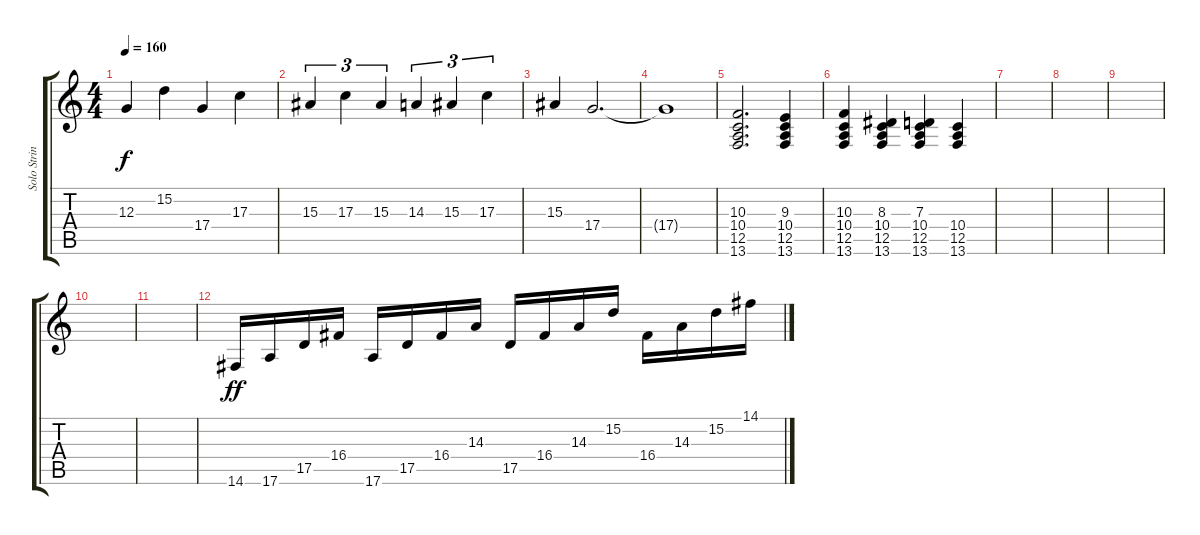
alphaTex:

\track ("Solo String" "Solo Strin") {instrument stringensemble1}
\staff {score tabs}
\tuning (E4 B3 G3 D3 A2 E2) {hide}
\ts (4 4)
\tempo 160
\clef g2
\ks c
12.3{t}.4{dy f} 15.2.4 17.4.4 17.3.4 |
15.3.4{tu (3 2)} 17.3.4{tu (3 2)} 15.3.4{tu (3 2)} 14.3.4{tu (3 2)} 15.3.4{tu (3 2)} 17.3.4{tu (3 2)} |
15.3.4 17.4.2{d} |
17.4{t}.1 |
(10.3 10.4 12.5 13.6).2{d} (9.3 10.4 12.5 13.6).4 |
(10.3 10.4 12.5 13.6).4 (8.3 10.4 12.5 13.6).4 (7.3 10.4 12.5 13.6).4 (10.4 12.5 13.6).4 |
|
|
|
|
|
14.6.16{dy ff} 17.6.16 17.5.16 16.4.16 17.6.16 17.5.16 16.4.16 14.3.16 17.5.16 16.4.16 14.3.16 15.2.16 16.4.16 14.3.16 15.2.16 14.1.16
